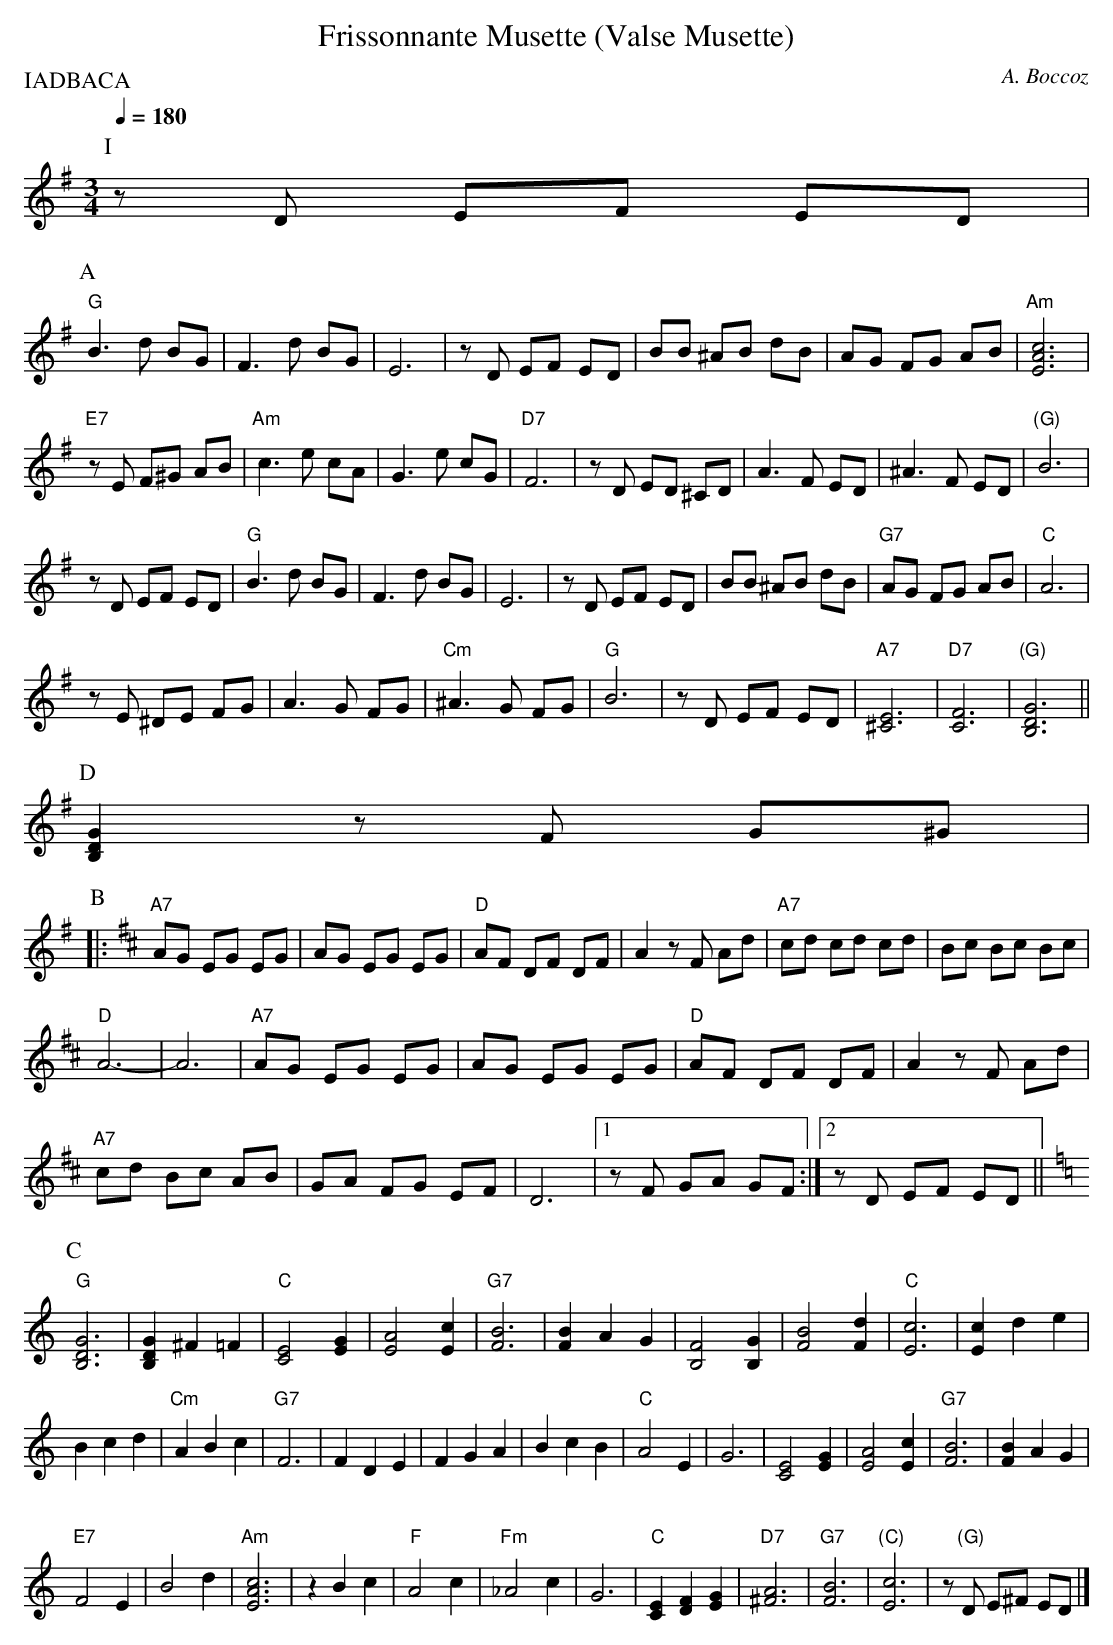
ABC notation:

X:1
T:Frissonnante Musette (Valse Musette)
C:A. Boccoz
Q:1/4=180
M:3/4
P:IADBACA
K:G
P:I
zD EF ED|
P:A
"G"B3 d BG |F3 d BG |E6 |\
z D EF ED |BB ^AB dB |AG FG AB |"Am"[c6A6E6] |
"E7"z E F^G AB |"Am"c3 e cA |G3 e cG |"D7"F6 |\
z D ED ^CD |A3 F ED |^A3 F ED |"(G)"B6 |
z D EF ED |"G"B3 d BG |F3 d BG |E6 |\
z D EF ED |BB ^AB dB |"G7"AG FG AB |"C"A6 |
z E ^DE FG |A3 G FG |"Cm"^A3 G FG |"G"B6 |\
z D EF ED |"A7"[E6^C6] |"D7"[F6C6] |"(G)"[G6D6B,6] ||
P:D
[G2D2B,2] z F G^G |
P:B
K:D
|:"A7"AG EG EG |AG EG EG |\
"D"AF DF DF |A2 z F Ad |"A7"cd cd cd |Bc Bc Bc |
"D"A6-|A6 |"A7"AG EG EG |AG EG EG |\
"D"AF DF DF |A2 z F Ad |
"A7"cd Bc AB |GA FG EF |\
D6 |1z F GA GF :|2z D EF ED||
P:C
K:C
"G"[G6D6B,6] |[G2D2B,2] ^F2 =F2 |"C"[E4C4] [G2E2] |\
[A4E4] [c2E2] |"G7"[B6F6] |[B2F2] A2 G2 |[F4B,4] [G2B,2] |\
[B4F4] [d2F2] |"C"[c6E6] |[c2E2] d2 e2 |
B2 c2 d2 |"Cm"A2 B2 c2 |"G7"F6 |\
F2 D2 E2 |F2 G2 A2 |B2 c2 B2 |"C"A4 E2 |\
G6 |[E4C4] [G2E2] |[A4E4] [c2E2] |"G7"[B6F6] |[B2F2] A2 G2 |
"E7"F4 E2 |B4 d2 |"Am"[c6A6E6] |\
z2 B2 c2 |"F"A4 c2 |"Fm"_A4 c2 |G6 |\
"C"[E2C2] [F2D2] [G2E2] |"D7"[A6^F6] |\
"G7"[B6F6] |"(C)"[c6E6] |z "(G)"D E^F ED |]
